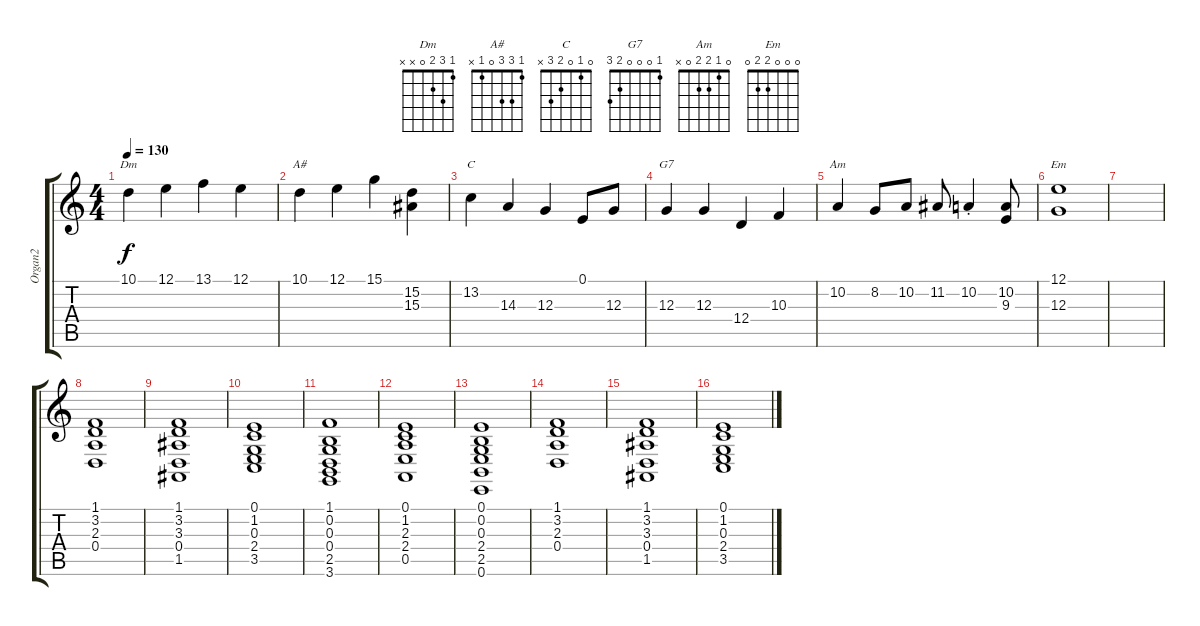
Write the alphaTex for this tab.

\track ("Organ2" "Organ2") {instrument drawbarorgan}
\staff {score tabs}
\tuning (E4 B3 G3 D3 A2 E2) {hide}
\chord ("Dm" 1 3 2 0 x x)
\chord ("A#" 1 3 3 0 1 x)
\chord ("C" 0 1 0 2 3 x)
\chord ("G7" 1 0 0 0 2 3)
\chord ("Am" 0 1 2 2 0 x)
\chord ("Em" 0 0 0 2 2 0)
\ts (4 4)
\tempo 130
\clef g2
\ks c
10.1.4{ch "Dm" dy f instrument drawbarorgan} 12.1.4 13.1.4 12.1.4 |
10.1.4{ch "A#"} 12.1.4 15.1.4 (15.2 15.3).4 |
13.2.4{ch "C"} 14.3.4 12.3.4 0.1.8 12.3.8 |
12.3.4{ch "G7"} 12.3.4 12.4.4 10.3.4 |
10.2.4{ch "Am"} 8.2.8 10.2.8 11.2.8 10.2{st}.4 (10.2 9.3).8 |
(12.1 12.3).1{ch "Em"} |
|
(1.1 3.2 2.3 0.4).1 |
(1.1 3.2 3.3 0.4 1.5).1 |
(0.1 1.2 0.3 2.4 3.5).1 |
(1.1 0.2 0.3 0.4 2.5 3.6).1 |
(0.1 1.2 2.3 2.4 0.5).1 |
(0.1 0.2 0.3 2.4 2.5 0.6).1 |
(1.1 3.2 2.3 0.4).1 |
(1.1 3.2 3.3 0.4 1.5).1 |
(0.1 1.2 0.3 2.4 3.5).1
